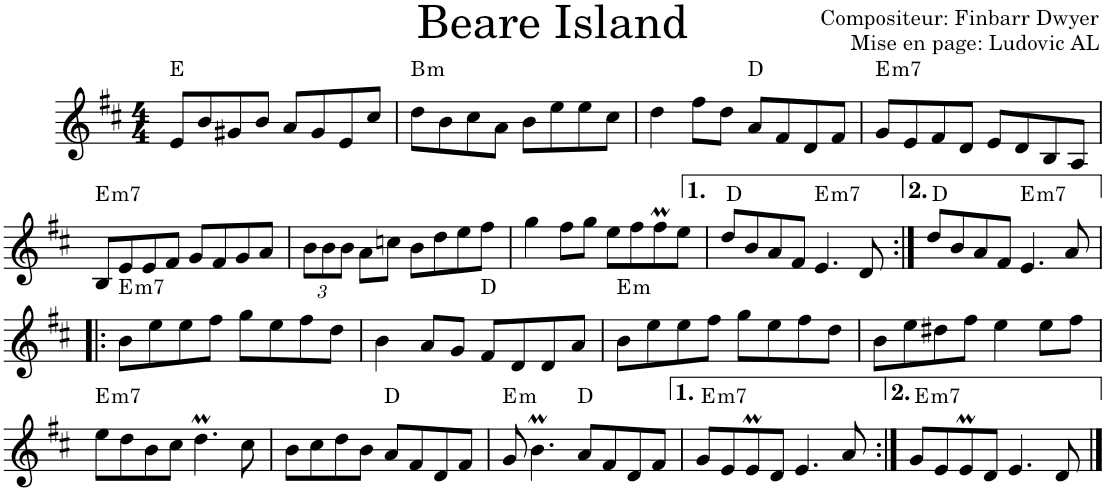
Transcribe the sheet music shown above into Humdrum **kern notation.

**kern	**harte
*part1	*part1
*staff1	*
*I"Voice	*
*I'V	*
*clefG2	*
*k[f#c#]	*
*M4/4	*
=1	=1
8e/L	E:maj
8b/	.
8g#X/	.
8b/J	.
8a/L	.
8g#/	.
8e/	.
8cc#/J	.
=2	=2
!	!LO:H:kt=m
8dd\L	B:min
8b\	.
8cc#\	.
8a\J	.
8b\L	.
8ee\	.
8ee\	.
8cc#\J	.
=3	=3
4dd\	.
8ff#\L	.
8dd\J	.
8a/L	D:maj
8f#/	.
8d/	.
8f#/J	.
=4	=4
!	!LO:H:kt=m7
8g/L	E:min7
8e/	.
8f#/	.
8d/J	.
8e/L	.
8d/	.
8B/	.
8A/J	.
!!LO:LB:g=z
=5	=5
!	!LO:H:kt=m7
8B/L	E:min7
8e/	.
8e/	.
8f#/J	.
8g/L	.
8f#/	.
8g/	.
8a/J	.
=6	=6
*Xbrackettup	*
12b\L	.
12b\	.
12b\J	.
8a\L	.
8ccn\J	.
8b\L	.
8dd\	.
8ee\	.
8ff#\J	.
=7	=7
4gg\	.
8ff#\L	.
8gg\J	.
8ee\L	.
8ff#\	.
8ff#m\	.
8ee\J	.
=8	=8
8dd/L	D:maj
8b/	.
8a/	.
8f#/J	.
!	!LO:H:kt=m7
4.e/	E:min7
8d/	.
=9:|!	=9:|!
8dd/L	D:maj
8b/	.
8a/	.
8f#/J	.
!	!LO:H:kt=m7
4.e/	E:min7
8a/	.
!!LO:LB:g=z
=10!|:	=10!|:
!	!LO:H:kt=m7
8b\L	E:min7
8ee\	.
8ee\	.
8ff#\J	.
8gg\L	.
8ee\	.
8ff#\	.
8dd\J	.
=11	=11
4b\	.
8a/L	.
8g/J	.
8f#/L	D:maj
8d/	.
8d/	.
8a/J	.
=12	=12
!	!LO:H:kt=m
8b\L	E:min
8ee\	.
8ee\	.
8ff#\J	.
8gg\L	.
8ee\	.
8ff#\	.
8dd\J	.
=13	=13
8b\L	.
8ee\	.
8dd#X\	.
8ff#\J	.
4ee\	.
8ee\L	.
8ff#\J	.
!!LO:LB:g=z
=14	=14
!	!LO:H:kt=m7
8ee\L	E:min7
8dd\	.
8b\	.
8cc#\J	.
4.ddM\	.
8cc#\	.
=15	=15
8b\L	.
8cc#\	.
8dd\	.
8b\J	.
8a/L	D:maj
8f#/	.
8d/	.
8f#/J	.
=16	=16
!	!LO:H:kt=m
8g/	E:min
4.bM\	.
8a/L	D:maj
8f#/	.
8d/	.
8f#/J	.
=17	=17
!	!LO:H:kt=m7
8g/L	E:min7
8e/	.
8eM/	.
8d/J	.
4.e/	.
8a/	.
=18:|!	=18:|!
!	!LO:H:kt=m7
8g/L	E:min7
8e/	.
8eM/	.
8d/J	.
4.e/	.
8d/	.
==	==
*-	*-
